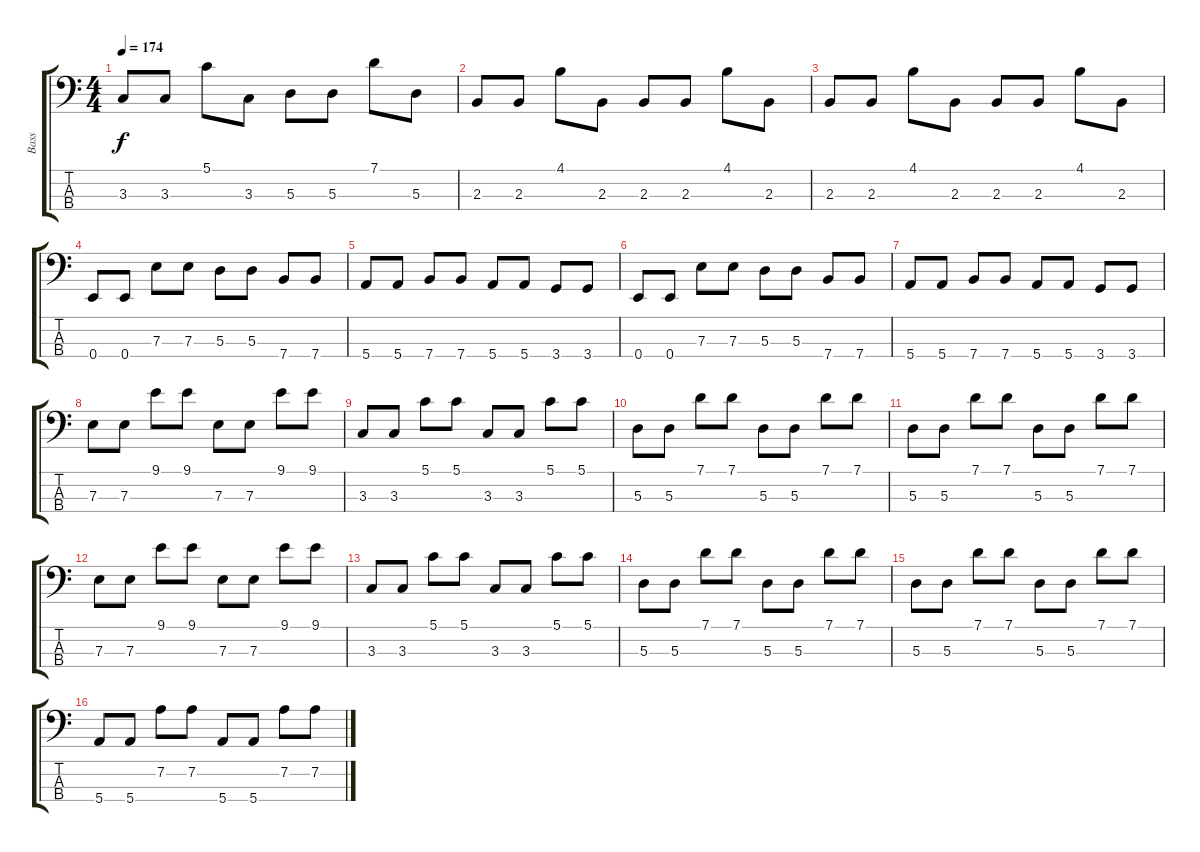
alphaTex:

\track ("Bass" "Bass") {instrument electricbassfinger}
\staff {score tabs}
\tuning (G2 D2 A1 E1) {hide}
\ts (4 4)
\tempo 174
\clef f4
\ks c
3.3.8{dy f} 3.3.8 5.1.8 3.3.8 5.3.8 5.3.8 7.1.8 5.3.8 |
2.3.8 2.3.8 4.1.8 2.3.8 2.3.8 2.3.8 4.1.8 2.3.8 |
2.3.8 2.3.8 4.1.8 2.3.8 2.3.8 2.3.8 4.1.8 2.3.8 |
0.4.8 0.4.8 7.3.8 7.3.8 5.3.8 5.3.8 7.4.8 7.4.8 |
5.4.8 5.4.8 7.4.8 7.4.8 5.4.8 5.4.8 3.4.8 3.4.8 |
0.4.8 0.4.8 7.3.8 7.3.8 5.3.8 5.3.8 7.4.8 7.4.8 |
5.4.8 5.4.8 7.4.8 7.4.8 5.4.8 5.4.8 3.4.8 3.4.8 |
7.3.8 7.3.8 9.1.8 9.1.8 7.3.8 7.3.8 9.1.8 9.1.8 |
3.3.8 3.3.8 5.1.8 5.1.8 3.3.8 3.3.8 5.1.8 5.1.8 |
5.3.8 5.3.8 7.1.8 7.1.8 5.3.8 5.3.8 7.1.8 7.1.8 |
5.3.8 5.3.8 7.1.8 7.1.8 5.3.8 5.3.8 7.1.8 7.1.8 |
7.3.8 7.3.8 9.1.8 9.1.8 7.3.8 7.3.8 9.1.8 9.1.8 |
3.3.8 3.3.8 5.1.8 5.1.8 3.3.8 3.3.8 5.1.8 5.1.8 |
5.3.8 5.3.8 7.1.8 7.1.8 5.3.8 5.3.8 7.1.8 7.1.8 |
5.3.8 5.3.8 7.1.8 7.1.8 5.3.8 5.3.8 7.1.8 7.1.8 |
5.4.8 5.4.8 7.2.8 7.2.8 5.4.8 5.4.8 7.2.8 7.2.8
